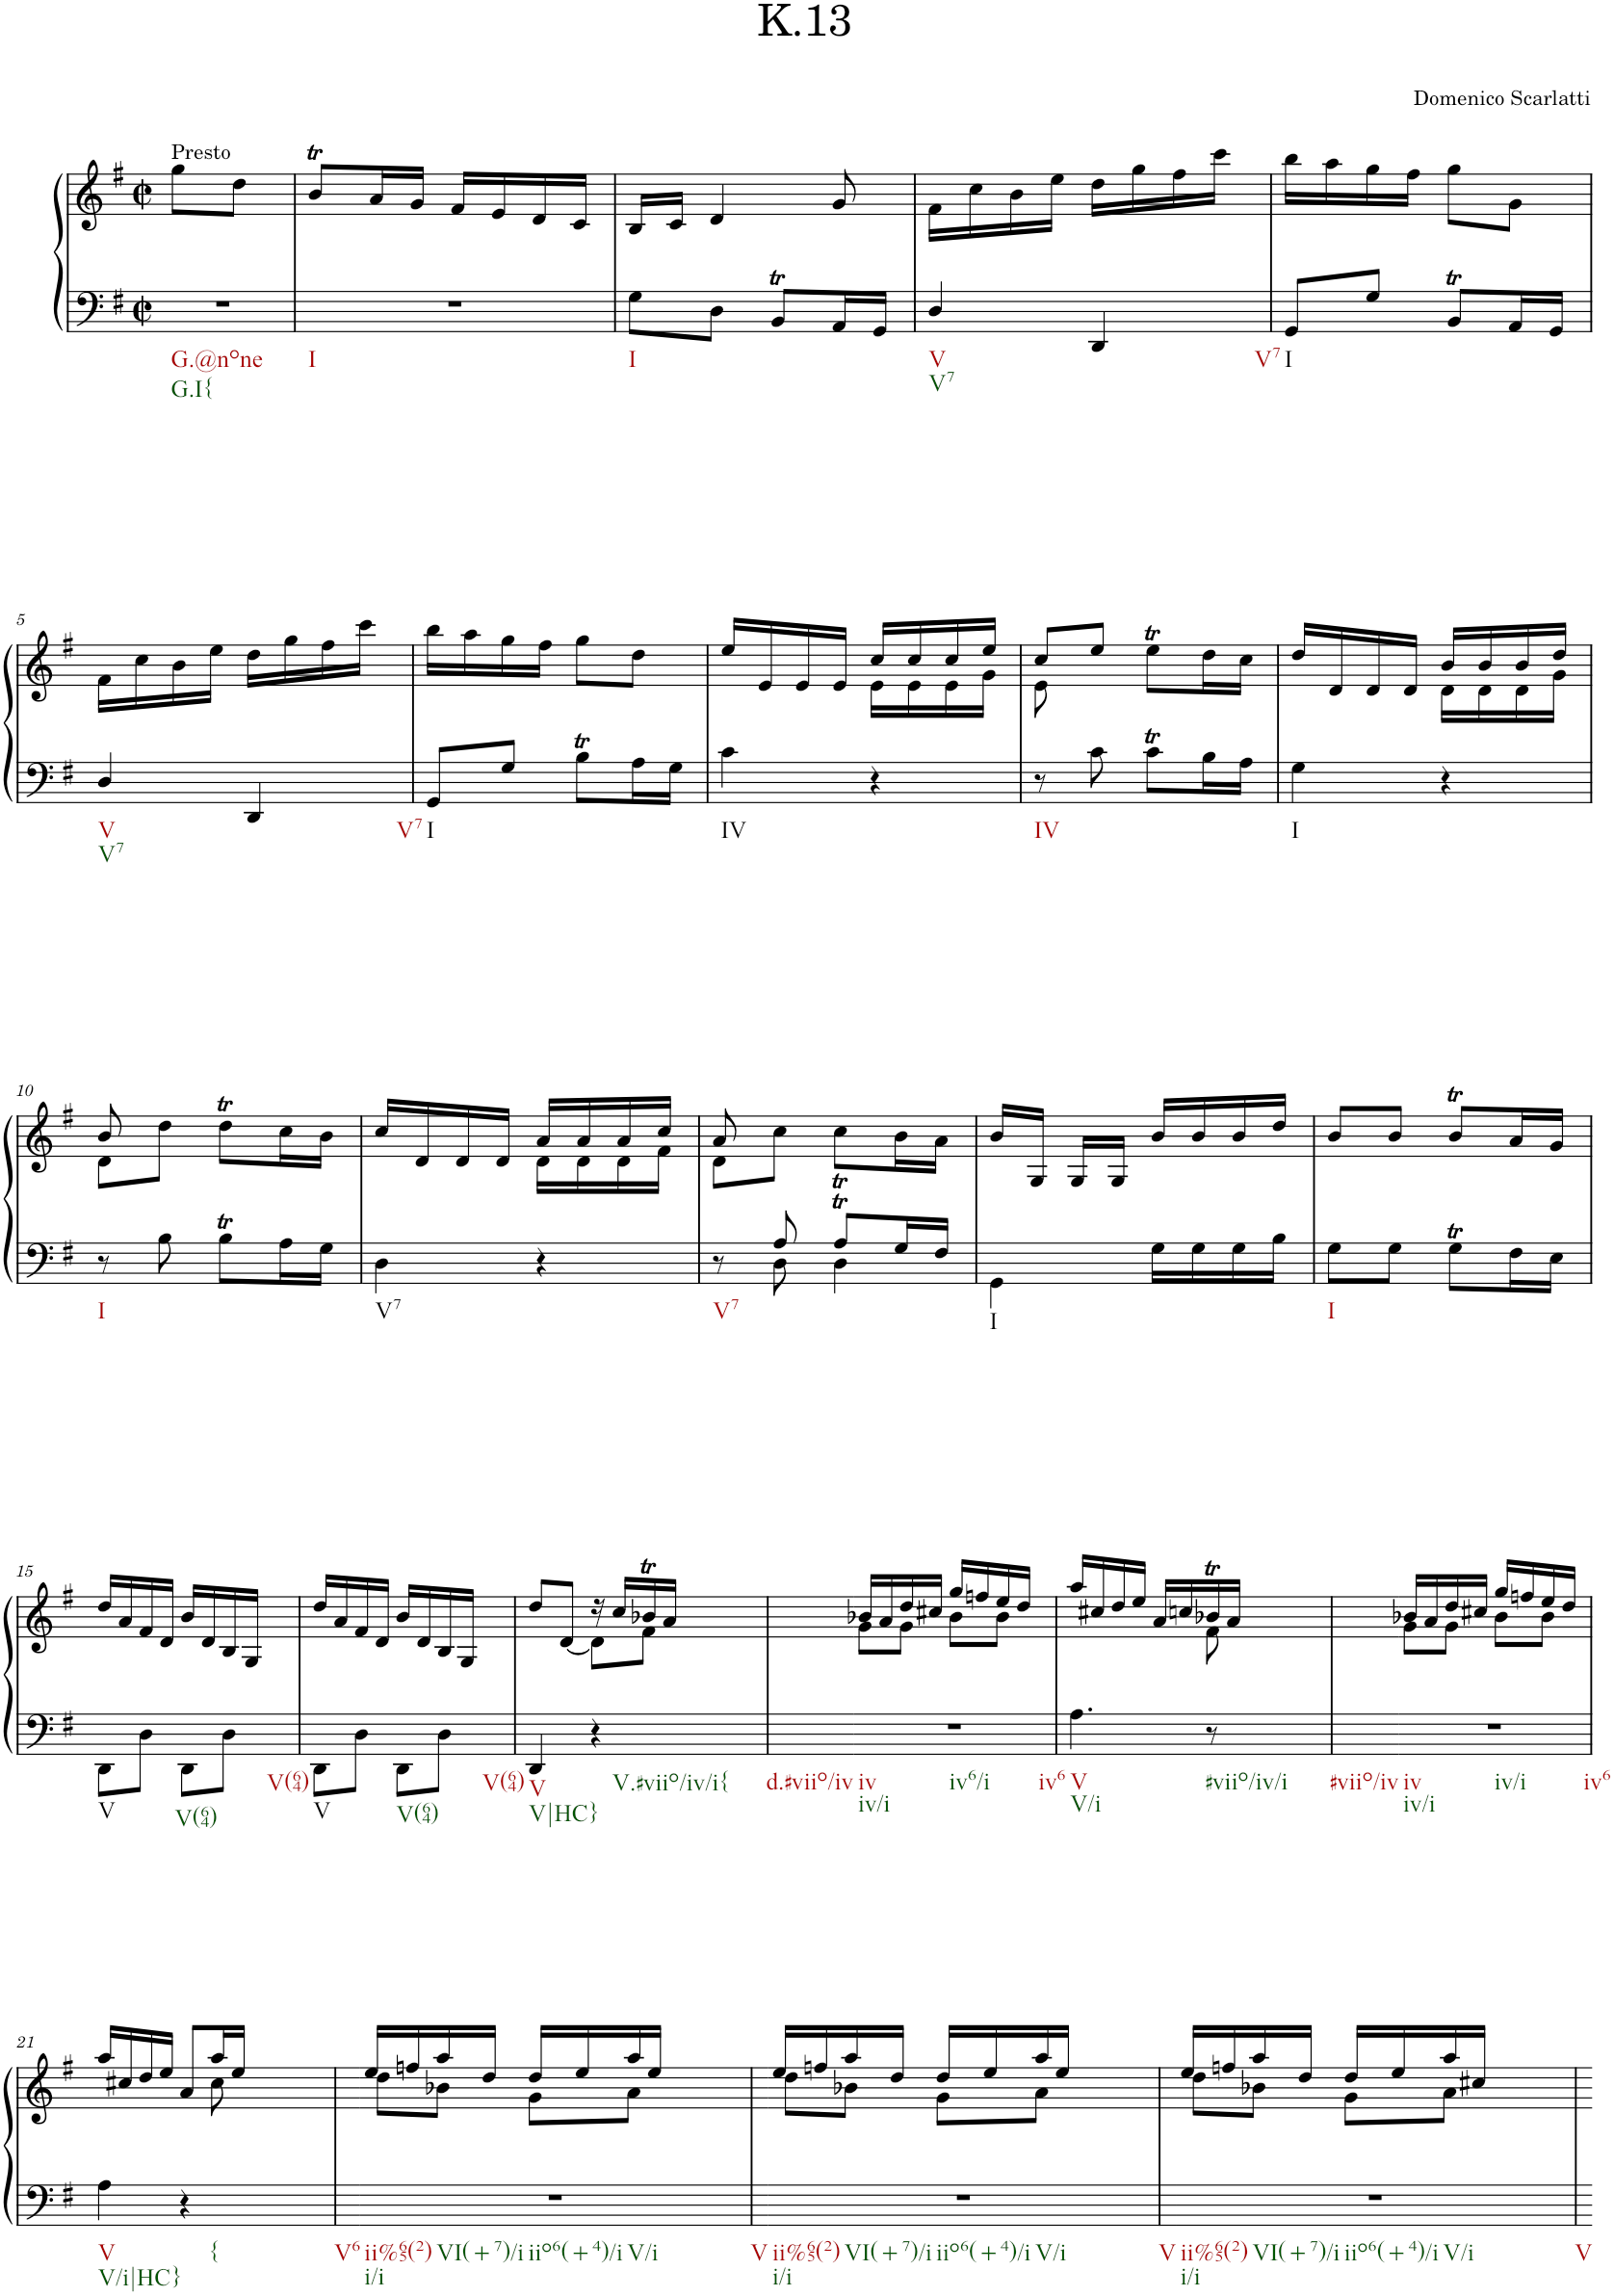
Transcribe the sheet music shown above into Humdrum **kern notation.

**kern	**kern
*part1	*part1
*staff2	*staff1
*I"Piano	*
*I'Pno.	*
*clefF4	*clefG2
*k[f#]	*k[f#]
*M2/4	*M2/4
*met(c|)	*met(c|)
=	=
!	!LO:TX:a:t=Presto
!LO:TX:b:t=G.@none	!
!LO:TX:b:t=G.I{	!
2r	8gg\L
.	8dd\J
.	4ryy
=1	=1
!LO:TX:b:t=I	!
2r	8bt/L
.	16a/L
.	16g/JJ
.	16f#/LL
.	16e/
.	16d/
.	16c/JJ
=2	=2
!LO:TX:b:t=I	!
8G\L	16B/LL
.	16c/JJ
8D\J	4d/
8BBt/L	.
16AA/L	8g/
16GG/JJ	.
=3	=3
!LO:TX:b:t=V	!
!LO:TX:b:t=V7	!
4D/	16f#\LL
.	16cc\
.	16b\
.	16ee\JJ
!LO:TX:b:t=V7	!
4DD/	16dd\LL
.	16gg\
.	16ff#\
.	16ccc\JJ
=4	=4
!LO:TX:b:t=I	!
8GG/L	16bb\LL
.	16aa\
8G/J	16gg\
.	16ff#\JJ
8BBt/L	8gg\L
16AA/L	8g\J
16GG/JJ	.
!!LO:LB:g=z
=5	=5
!LO:TX:b:t=V	!
!LO:TX:b:t=V7	!
4D/	16f#\LL
.	16cc\
.	16b\
.	16ee\JJ
!LO:TX:b:t=V7	!
4DD/	16dd\LL
.	16gg\
.	16ff#\
.	16ccc\JJ
=6	=6
!LO:TX:b:t=I	!
8GG/L	16bb\LL
.	16aa\
8G/J	16gg\
.	16ff#\JJ
8Bt\L	8gg\L
16A\L	8dd\J
16G\JJ	.
=7	=7
*	*^
!LO:TX:b:t=IV	!	!
4c\	16ee/LL	4ryy
.	16e/	.
.	16e/	.
.	16e/JJ	.
4r	16cc/LL	16e\LL
.	16cc/	16e\
.	16cc/	16e\
.	16ee/JJ	16g\JJ
=8	=8	=8
!LO:TX:b:t=IV	!	!
8r	8cc/L	8e\
8c\	8ee/J	4.ryy
8cT\L	8eeT\L	.
16B\L	16dd\L	.
16A\JJ	16cc\JJ	.
=9	=9	=9
!LO:TX:b:t=I	!	!
4G\	16dd/LL	4ryy
.	16d/	.
.	16d/	.
.	16d/JJ	.
4r	16b/LL	16d\LL
.	16b/	16d\
.	16b/	16d\
.	16dd/JJ	16g\JJ
!!LO:LB:g=z	!!
=10	=10	=10
!LO:TX:b:t=I	!	!
8r	8b/	8d\L
8B\	8ryy	8dd\J
8Bt\L	8ddT\L	4ryy
16A\L	16cc\L	.
16G\JJ	16b\JJ	.
=11	=11	=11
!LO:TX:b:t=V7	!	!
4D\	16cc/LL	4ryy
.	16d/	.
.	16d/	.
.	16d/JJ	.
4r	16a/LL	16d\LL
.	16a/	16d\
.	16a/	16d\
.	16cc/JJ	16f#\JJ
=12	=12	=12
*^	*	*
!LO:TX:b:t=V7	!	!	!
8r	8ryy	8a/	8d\L
8A/	8D\	4.ryy	8cc\J
8AT/L	4D\	.	8ccT\L
16G/L	.	.	16b\L
16F#/JJ	.	.	16a\JJ
*v	*v	*	*
=13	=13	=13
!LO:TX:b:t=I	!	!
*	*v	*v
4GG\	16b/LL
.	16G/JJ
.	16G/LL
.	16G/JJ
16G\LL	16b/LL
16G\	16b/
16G\	16b/
16B\JJ	16dd/JJ
=14	=14
!LO:TX:b:t=I	!
8G\L	8b/L
8G\J	8b/J
8GT\L	8bt/L
16F#\L	16a/L
16E\JJ	16g/JJ
!!LO:LB:g=z
=15	=15
!LO:TX:b:t=V	!
8DD\L	16dd/LL
.	16a/
8D\J	16f#/
.	16d/JJ
!LO:TX:b:t=V(64)	!
8DD\L	16b/LL
.	16d/
!LO:TX:b:t=V(64)	!
8D\J	16B/
.	16G/JJ
=16	=16
!LO:TX:b:t=V	!
8DD\L	16dd/LL
.	16a/
8D\J	16f#/
.	16d/JJ
!LO:TX:b:t=V(64)	!
8DD\L	16b/LL
.	16d/
!LO:TX:b:t=V(64)	!
8D\J	16B/
.	16G/JJ
=17	=17
*	*^
!LO:TX:b:t=V	!	!
!LO:TX:b:t=V|HC}	!	!
4DD/	8dd/L	4ryy
.	[8d/J	.
!LO:TX:b:t=V.#viio/iv/i{	!	!
!LO:TX:b:t=d.#viio/iv	!	!
4r	16r	8d\L]
.	16cc/LL	.
.	16b-XT/	8f#\J
.	16a/JJ	.
=18	=18	=18
!LO:TX:b:t=iv	!	!
!LO:TX:b:t=iv/i	!	!
!LO:TX:b:t=iv6/i	!	!
!LO:TX:b:t=iv6	!	!
2r	16b-X/LL	8g\L
.	16a/	.
.	16dd/	8g\J
.	16cc#X/JJ	.
.	16gg/LL	8b-\L
.	16ffn/	.
.	16ee/	8b-\J
.	16dd/JJ	.
=19	=19	=19
!LO:TX:b:t=V	!	!
!LO:TX:b:t=V/i	!	!
4.A\	16aa/LL	4.ryy
.	16cc#X/	.
.	16dd/	.
.	16ee/JJ	.
.	16a/LL	.
.	16ccn/	.
!LO:TX:b:t=#viio/iv/i	!	!
!LO:TX:b:t=#viio/iv	!	!
8r	16b-XT/	8f#\
.	16a/JJ	.
=20	=20	=20
!LO:TX:b:t=iv	!	!
!LO:TX:b:t=iv/i	!	!
!LO:TX:b:t=iv/i	!	!
!LO:TX:b:t=iv6	!	!
2r	16b-X/LL	8g\L
.	16a/	.
.	16dd/	8g\J
.	16cc#X/JJ	.
.	16gg/LL	8b-\L
.	16ffn/	.
.	16ee/	8b-\J
.	16dd/JJ	.
!!LO:LB:g=z	!!
=21	=21	=21
!LO:TX:b:t=V	!	!
!LO:TX:b:t=V/i|HC}	!	!
4A\	16aa/LL	4.ryy
.	16cc#X/	.
.	16dd/	.
.	16ee/JJ	.
!LO:TX:b:t={	!	!
!LO:TX:b:t=V6	!	!
4r	8a/L	.
.	16aa/L	8cc#\
.	16ee/JJ	.
=22	=22	=22
!LO:TX:b:t=ii%65(2)	!	!
!LO:TX:b:t=i/i	!	!
!LO:TX:b:t=VI(+7)/i	!	!
!LO:TX:b:t=iio6(+4)/i	!	!
!LO:TX:b:t=V/i	!	!
!LO:TX:b:t=V	!	!
2r	16ee/LL	8dd\L
.	16ffn/	.
.	16aa/	8b-X\J
.	16dd/JJ	.
.	16dd/LL	8g\L
.	16ee/	.
.	16aa/	8a\J
.	16ee/JJ	.
=23	=23	=23
!LO:TX:b:t=ii%65(2)	!	!
!LO:TX:b:t=i/i	!	!
!LO:TX:b:t=VI(+7)/i	!	!
!LO:TX:b:t=iio6(+4)/i	!	!
!LO:TX:b:t=V/i	!	!
!LO:TX:b:t=V	!	!
2r	16ee/LL	8dd\L
.	16ffn/	.
.	16aa/	8b-X\J
.	16dd/JJ	.
.	16dd/LL	8g\L
.	16ee/	.
.	16aa/	8a\J
.	16ee/JJ	.
=24	=24	=24
!LO:TX:b:t=ii%65(2)	!	!
!LO:TX:b:t=i/i	!	!
!LO:TX:b:t=VI(+7)/i	!	!
!LO:TX:b:t=iio6(+4)/i	!	!
!LO:TX:b:t=V/i	!	!
!LO:TX:b:t=V	!	!
2r	16ee/LL	8dd\L
.	16ffn/	.
.	16aa/	8b-X\J
.	16dd/JJ	.
.	16dd/LL	8g\L
.	16ee/	.
.	16aa/	8a\J
.	16cc#X/JJ	.
*	*v	*v
=	=
*-	*-
